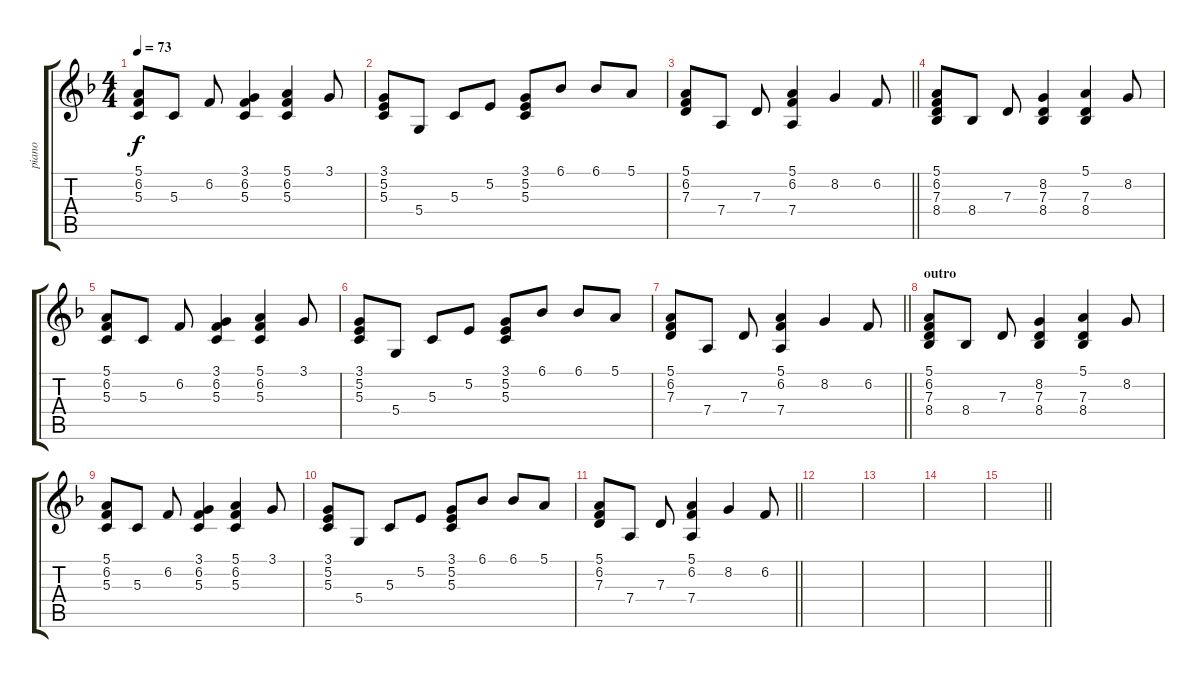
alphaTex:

\track ("piano" "piano") {instrument brightacousticpiano}
\staff {score tabs}
\tuning (E4 B3 G3 D3 A2 E2) {hide}
\ts (4 4)
\tempo 73
\clef g2
\ks f
(5.1 6.2 5.3).8{dy f} 5.3.8 6.2.8 (3.1 6.2 5.3).4 (5.1 6.2 5.3).4 3.1.8 |
(3.1 5.2 5.3).8 5.4.8 5.3.8 5.2.8 (3.1 5.2 5.3).8 6.1.8 6.1.8 5.1.8 |
\barLineRight lightlight
(5.1 6.2 7.3).8 7.4.8 7.3.8 (5.1 6.2 7.4).4 8.2.4 6.2.8 |
(5.1 6.2 7.3 8.4).8 8.4.8 7.3.8 (8.2 7.3 8.4).4 (5.1 7.3 8.4).4 8.2.8 |
(5.1 6.2 5.3).8 5.3.8 6.2.8 (3.1 6.2 5.3).4 (5.1 6.2 5.3).4 3.1.8 |
(3.1 5.2 5.3).8 5.4.8 5.3.8 5.2.8 (3.1 5.2 5.3).8 6.1.8 6.1.8 5.1.8 |
\barLineRight lightlight
(5.1 6.2 7.3).8 7.4.8 7.3.8 (5.1 6.2 7.4).4 8.2.4 6.2.8 |
\section ("" "outro")
(5.1 6.2 7.3 8.4).8 8.4.8 7.3.8 (8.2 7.3 8.4).4 (5.1 7.3 8.4).4 8.2.8 |
(5.1 6.2 5.3).8 5.3.8 6.2.8 (3.1 6.2 5.3).4 (5.1 6.2 5.3).4 3.1.8 |
(3.1 5.2 5.3).8 5.4.8 5.3.8 5.2.8 (3.1 5.2 5.3).8 6.1.8 6.1.8 5.1.8 |
\barLineRight lightlight
(5.1 6.2 7.3).8 7.4.8 7.3.8 (5.1 6.2 7.4).4 8.2.4 6.2.8 |
|
|
|
\barLineRight lightlight
